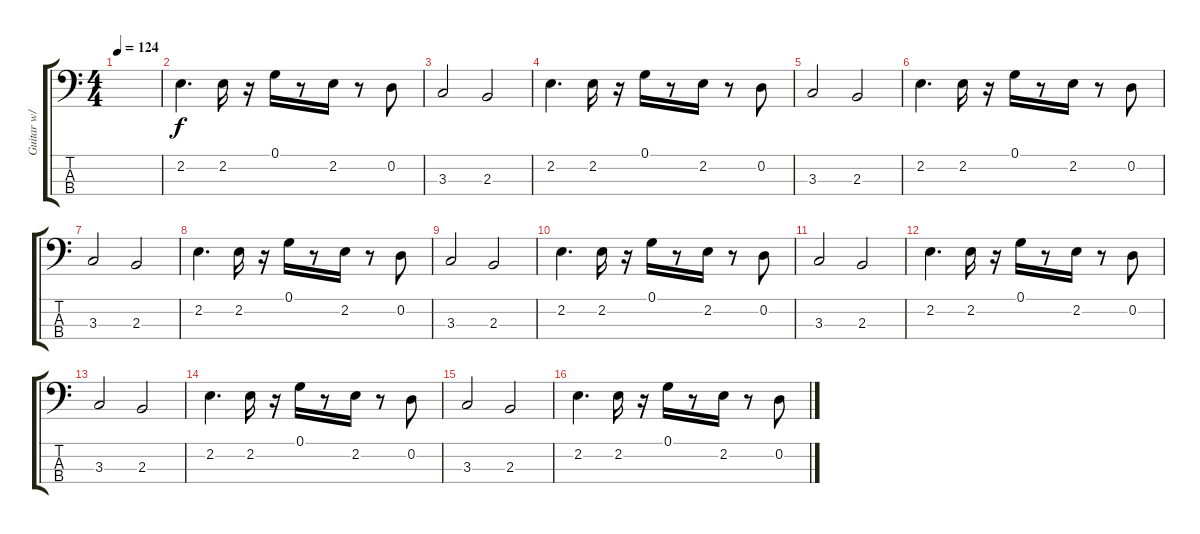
\track ("Guitar w/ Octave Bass" "Guitar w/ ") {instrument electricguitarmuted}
\staff {score tabs}
\tuning (G2 D2 A1 E1) {hide}
\ts (4 4)
\tempo 124
\clef f4
\ks c
|
2.2.4{d} 2.2.16 r.16 0.1.16 r.8 2.2.16 r.8 0.2.8 |
3.3.2 2.3.2 |
2.2.4{d} 2.2.16 r.16 0.1.16 r.8 2.2.16 r.8 0.2.8 |
3.3.2 2.3.2 |
2.2.4{d} 2.2.16 r.16 0.1.16 r.8 2.2.16 r.8 0.2.8 |
3.3.2 2.3.2 |
2.2.4{d} 2.2.16 r.16 0.1.16 r.8 2.2.16 r.8 0.2.8 |
3.3.2 2.3.2 |
2.2.4{d} 2.2.16 r.16 0.1.16 r.8 2.2.16 r.8 0.2.8 |
3.3.2 2.3.2 |
2.2.4{d} 2.2.16 r.16 0.1.16 r.8 2.2.16 r.8 0.2.8 |
3.3.2 2.3.2 |
2.2.4{d} 2.2.16 r.16 0.1.16 r.8 2.2.16 r.8 0.2.8 |
3.3.2 2.3.2 |
2.2.4{d} 2.2.16 r.16 0.1.16 r.8 2.2.16 r.8 0.2.8
